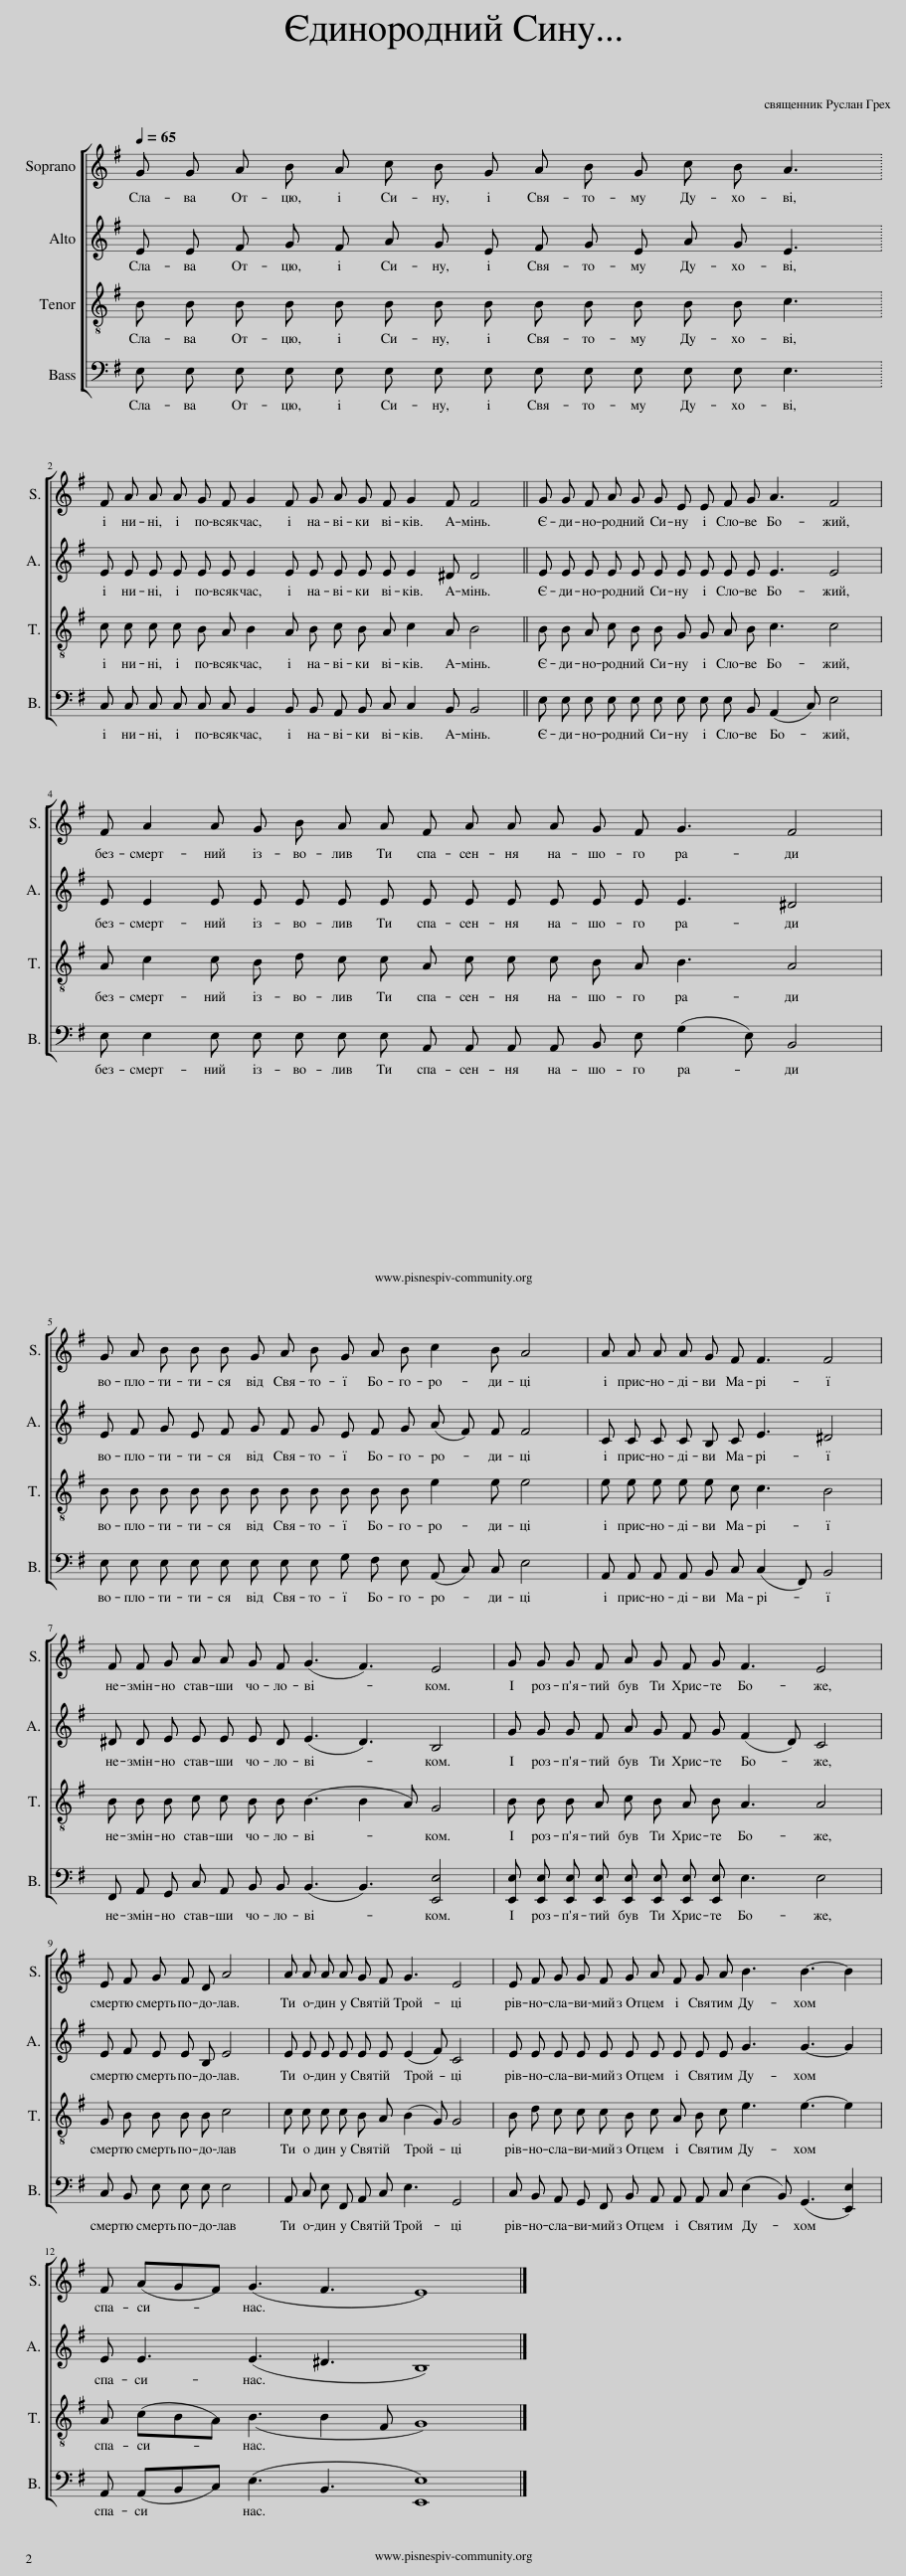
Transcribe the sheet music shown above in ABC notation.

X:1
%%score [ 1 2 3 4 ]
L:1/8
Q:1/4=65
M:16/8
I:linebreak $
K:G
V:1 treble
V:2 treble
V:3 treble-8
V:4 bass
V:1
 G G A B A c B G A B G c B A3 |$[M:10/4] F A A A G F G2 F G A G F G2 F F4 ||[M:17/8] G G F A G G E E F G A3 F4 |$[M:21/8] F A2 A G B A A F A A A G F G3 F4 |$[M:9/4] G A B B B G A B G A B c2 B A4 | %5
[M:13/8] A A A A G F F3 F4 |$[M:17/8] F F G A A G F (G3 F3) E4 |[M:15/8] G G G F A G F G F3 E4 |$[M:9/8] E F G F D A4 |[M:13/8] A A A A G F G3 E4 | %10
[M:9/4] E F G G F G A F G A B3 B3- B2 |$[M:9/4] F (AGF) (G3 F3 E8) |] %12
V:2
 E E F G F A G E F G E A G E3 |$[M:10/4] E E E E E E E2 E E E E E E2 ^D D4 ||[M:17/8] E E E E E E E E E E E3 E4 |$[M:21/8] E E2 E E E E E E E E E E E E3 ^D4 |$[M:9/4] E F G E F G F G E F G (A F) F F4 | %5
[M:13/8] C C C C B, C E3 ^D4 |$[M:17/8] ^D D E E E E D (E3 D3) B,4 |[M:15/8] G G G F A G F G (F2 D) C4 |$[M:9/8] E F E E B, E4 |[M:13/8] E E E E E E (E2 F) C4 | %10
[M:9/4] E E E E E E E E E E G3 G3- G2 |$[M:9/4] E E3 (E3 ^D3 B,8) |] %12
V:3
 B B B B B B B B B B B B B c3 |$[M:10/4] c c c c B A B2 A B c B A c2 A B4 ||[M:17/8] B B A c B B G G A B c3 c4 |$[M:21/8] A c2 c B d c c A c c c B A B3 A4 |$[M:9/4] B B B B B B B B B B B e2 e e4 | %5
[M:13/8] e e e e e c c3 B4 |$[M:17/8] B B B c c B B (B3 B2 A) G4 |[M:15/8] B B B A c B A B A3 A4 |$[M:9/8] G B B B B c4 |[M:13/8] c c c c B A (B2 G) G4 | %10
[M:9/4] B d c c c B c A B c e3 e3- e2 |$[M:9/4] A (cBA) (B3 B2 F G8) |] %12
V:4
 E, E, E, E, E, E, E, E, E, E, E, E, E, E,3 |$[M:10/4] C, C, C, C, C, C, B,,2 B,, B,, A,, B,, C, C,2 B,, B,,4 ||[M:17/8] E, E, E, E, E, E, E, E, E, B,, (A,,2 C,) E,4 |$[M:21/8] E, E,2 E, E, E, E, E, A,, A,, A,, A,, B,, E, (G,2 E,) B,,4 |$[M:9/4] E, E, E, E, E, E, E, E, G, F, E, (A,, C,) C, E,4 | %5
[M:13/8] A,, A,, A,, A,, B,, C, (C,2 F,,) B,,4 |$[M:17/8] F,, A,, G,, C, A,, B,, B,, (B,,3 B,,3) [E,,E,]4 |[M:15/8] [E,,E,] [E,,E,] [E,,E,] [E,,E,] [E,,E,] [E,,E,] [E,,E,] [E,,E,] E,3 E,4 |$[M:9/8] C, B,, E, E, E, E,4 |[M:13/8] A,, C, E, F,, A,, C, E,3 G,,4 | %10
[M:9/4] C, B,, A,, G,, F,, B,, A,, A,, A,, C, (E,2 B,,) (G,,3 [E,,E,]2) |$[M:9/4] A,, (A,,B,,C,) (E,3 B,,3 [E,,E,]8) |] %12
